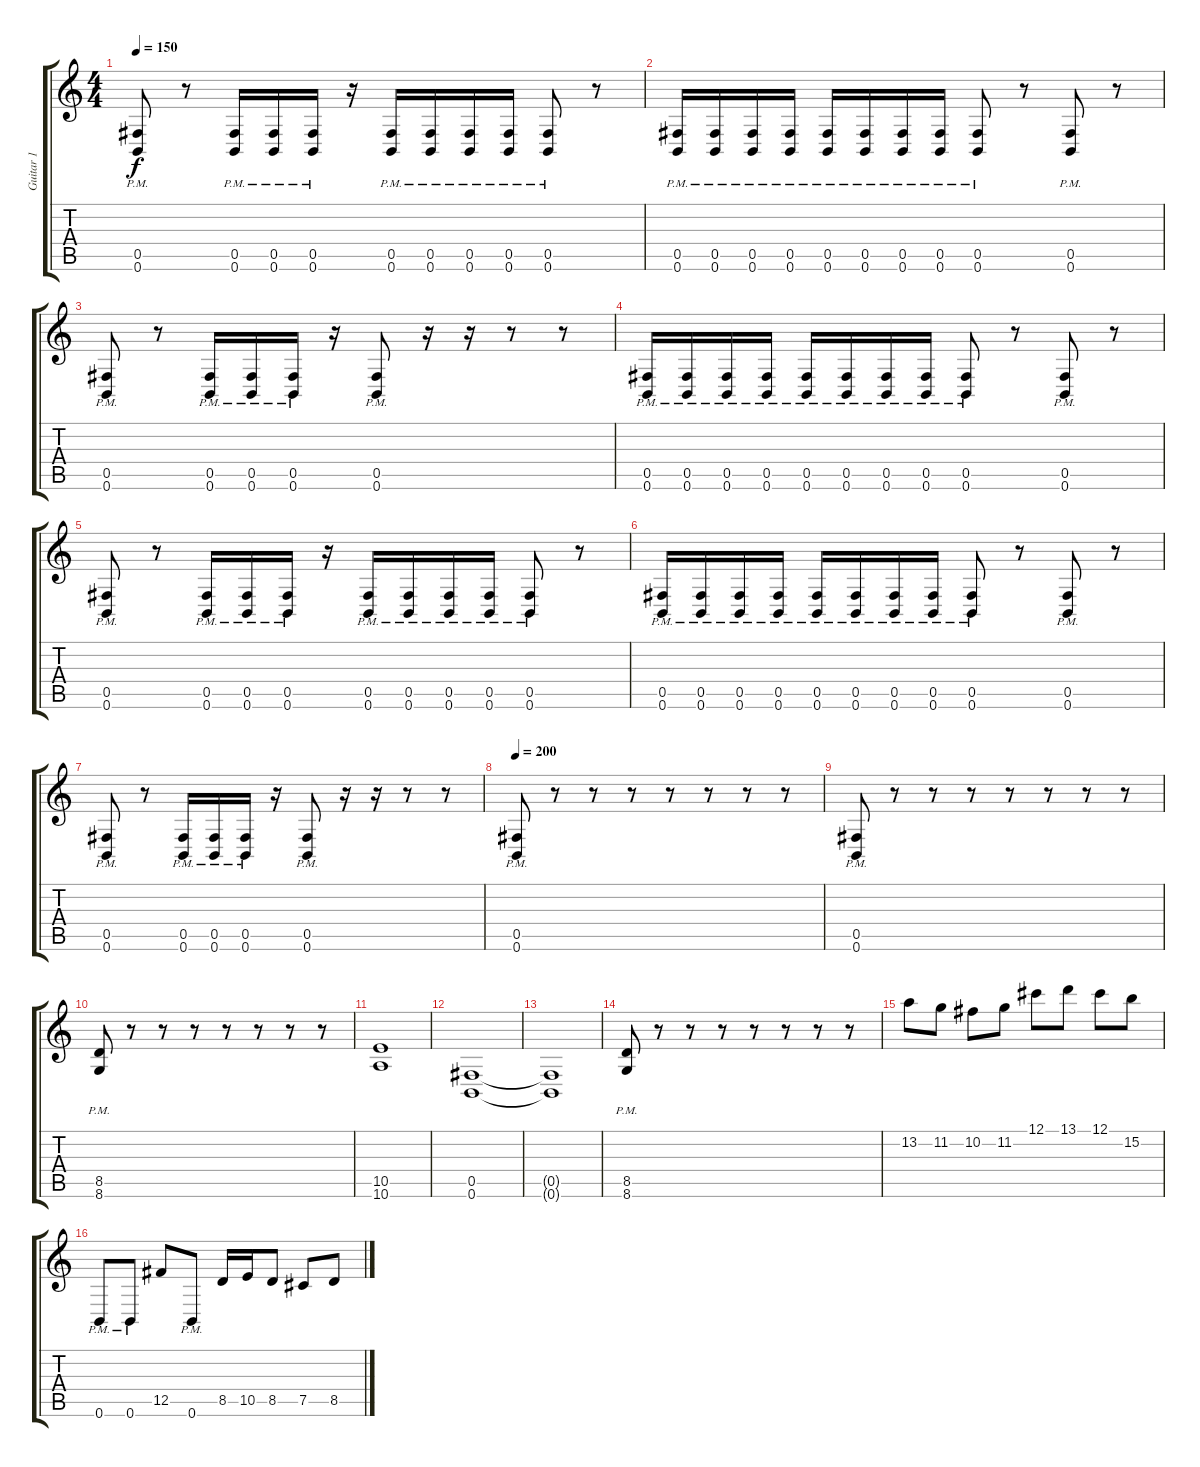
\track ("Guitar 1" "Guitar 1") {instrument distortionguitar}
\staff {score tabs}
\tuning (Db4 Ab3 E3 B2 Gb2 B1) {hide}
\ts (4 4)
\tempo 150
\clef g2
\ks c
(0.5{pm} 0.6{pm}).8{dy f} r.8 (0.5{pm} 0.6{pm}).16 (0.5{pm} 0.6{pm}).16 (0.5{pm} 0.6{pm}).16 r.16 (0.5{pm} 0.6{pm}).16 (0.5{pm} 0.6{pm}).16 (0.5{pm} 0.6{pm}).16 (0.5{pm} 0.6{pm}).16 (0.5{pm} 0.6{pm}).8 r.8 |
(0.5{pm} 0.6{pm}).16 (0.5{pm} 0.6{pm}).16 (0.5{pm} 0.6{pm}).16 (0.5{pm} 0.6{pm}).16 (0.5{pm} 0.6{pm}).16 (0.5{pm} 0.6{pm}).16 (0.5{pm} 0.6{pm}).16 (0.5{pm} 0.6{pm}).16 (0.5{pm} 0.6{pm}).8 r.8 (0.5{pm} 0.6{pm}).8 r.8 |
(0.5{pm} 0.6{pm}).8 r.8 (0.5{pm} 0.6{pm}).16 (0.5{pm} 0.6{pm}).16 (0.5{pm} 0.6{pm}).16 r.16 (0.5{pm} 0.6{pm}).8 r.16 r.16 r.8 r.8 |
(0.5{pm} 0.6{pm}).16 (0.5{pm} 0.6{pm}).16 (0.5{pm} 0.6{pm}).16 (0.5{pm} 0.6{pm}).16 (0.5{pm} 0.6{pm}).16 (0.5{pm} 0.6{pm}).16 (0.5{pm} 0.6{pm}).16 (0.5{pm} 0.6{pm}).16 (0.5{pm} 0.6{pm}).8 r.8 (0.5{pm} 0.6{pm}).8 r.8 |
(0.5{pm} 0.6{pm}).8 r.8 (0.5{pm} 0.6{pm}).16 (0.5{pm} 0.6{pm}).16 (0.5{pm} 0.6{pm}).16 r.16 (0.5{pm} 0.6{pm}).16 (0.5{pm} 0.6{pm}).16 (0.5{pm} 0.6{pm}).16 (0.5{pm} 0.6{pm}).16 (0.5{pm} 0.6{pm}).8 r.8 |
(0.5{pm} 0.6{pm}).16 (0.5{pm} 0.6{pm}).16 (0.5{pm} 0.6{pm}).16 (0.5{pm} 0.6{pm}).16 (0.5{pm} 0.6{pm}).16 (0.5{pm} 0.6{pm}).16 (0.5{pm} 0.6{pm}).16 (0.5{pm} 0.6{pm}).16 (0.5{pm} 0.6{pm}).8 r.8 (0.5{pm} 0.6{pm}).8 r.8 |
(0.5{pm} 0.6{pm}).8 r.8 (0.5{pm} 0.6{pm}).16 (0.5{pm} 0.6{pm}).16 (0.5{pm} 0.6{pm}).16 r.16 (0.5{pm} 0.6{pm}).8 r.16 r.16 r.8 r.8 |
\tempo 200
(0.5{pm} 0.6{pm}).8{balance 16} r.8 r.8 r.8 r.8 r.8 r.8 r.8 |
(0.5{pm} 0.6{pm}).8 r.8 r.8 r.8 r.8 r.8 r.8 r.8 |
(8.5{pm} 8.6{pm}).8 r.8 r.8 r.8 r.8 r.8 r.8 r.8 |
(10.5 10.6).1 |
(0.5 0.6).1 |
(0.5{t} 0.6{t}).1 |
(8.5{pm} 8.6{pm}).8 r.8 r.8 r.8 r.8 r.8 r.8 r.8 |
13.2.8 11.2.8 10.2.8 11.2.8 12.1.8 13.1.8 12.1.8 15.2.8 |
0.6{pm}.8 0.6{pm}.8 12.5.8 0.6{pm}.8 8.5.16 10.5.16 8.5.8 7.5.8 8.5.8
